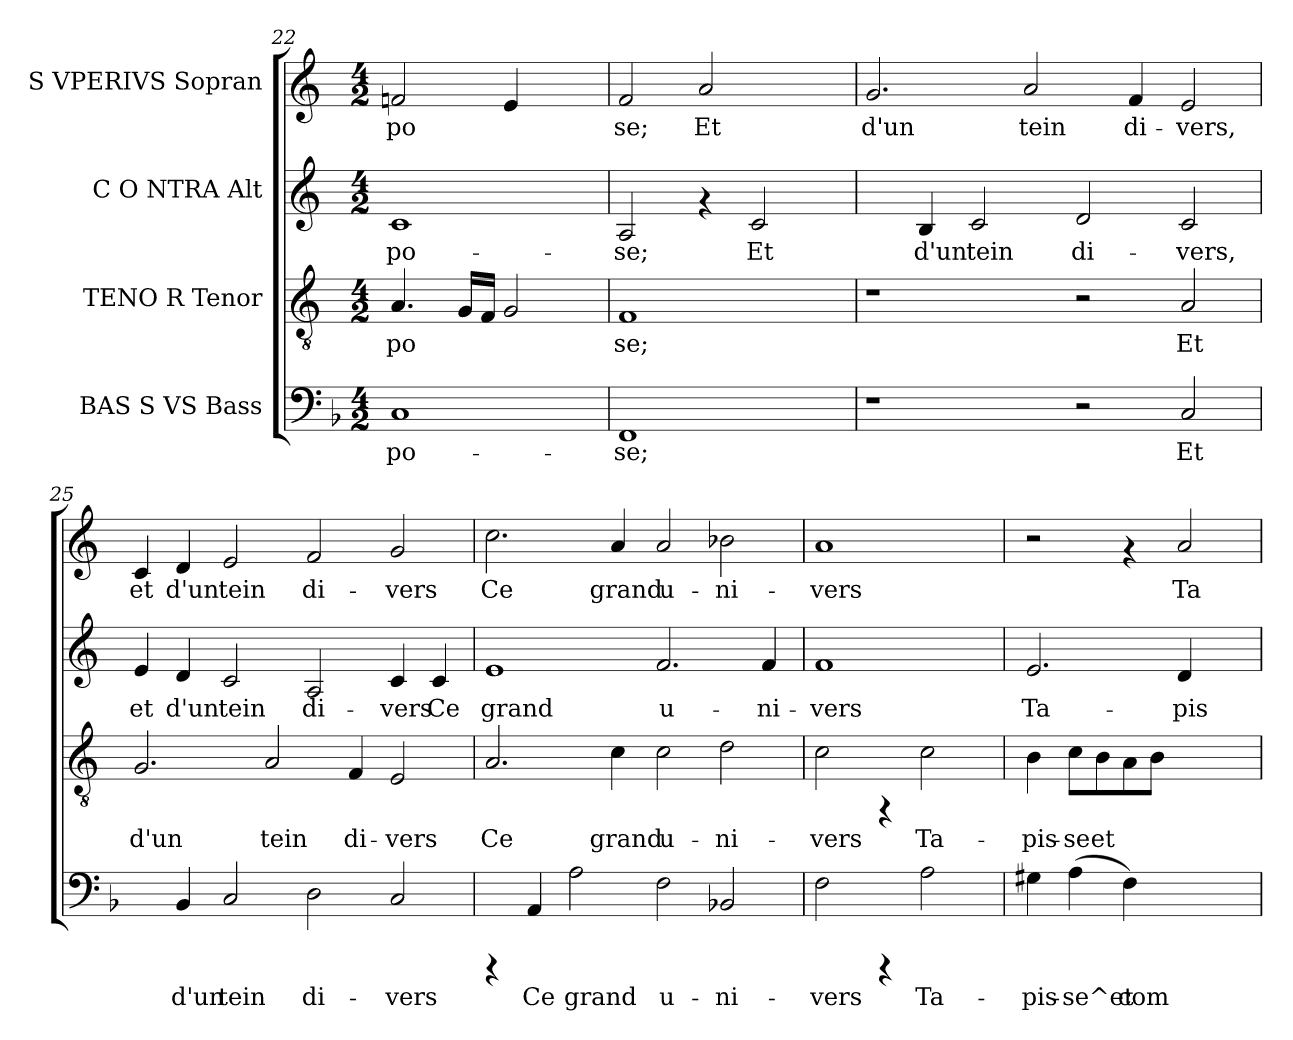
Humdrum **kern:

**kern	**text	**kern	**text	**kern	**text	**kern	**text
*part4	*part4	*part3	*part3	*part2	*part2	*part1	*part1
*staff4	*staff4	*staff3	*staff3	*staff2	*staff2	*staff1	*staff1
*I"BAS S VS  Bass	*	*I"TENO R  Tenor	*	*I"C O NTRA  Alt	*	*I"S VPERIVS  Sopran	*
*clefF4	*	*clefGv2	*	*clefG2	*	*clefG2	*
*	*	*ITrd-3c-5	*	*ITrd-3c-5	*	*ITrd-3c-5	*
*k[b-]	*	*k[b-]	*	*k[b-]	*	*k[b-]	*
*F:	*	*F:	*	*F:	*	*F:	*
*M4/2	*	*M4/2	*	*M4/2	*	*M4/2	*
=22	=22	=22	=22	=22	=22	=22	=22
!	!LO:LY:b:cj	!	!LO:LY:b:cj	!	!LO:LY:b:cj	!	!LO:LY:b:cj
1C	-po-	4.d/	-po-	1f	-po-	2b-X/	-po-
!	!	!	!LO:LY:b:cj	!	!	!	!
.	.	16c/L	--	.	.	.	.
!	!	!	!LO:LY:b:cj	!	!	!	!
.	.	16B-/J	--	.	.	.	.
!	!	!	!LO:LY:b:cj	!	!	!	!LO:LY:b:cj
.	.	2c/	--	.	.	4a/	--
.	.	.	.	.	.	4ryy	.
!!LO:LB:g=z
=23	=23	=23	=23	=23	=23	=23	=23
!	!LO:LY:b:cj	!	!LO:LY:b:cj	!	!LO:LY:b:cj	!	!LO:LY:b:cj
1FF	-se;	1B-	-se;	2d/	-se;	2b-/	-se;
!	!	!	!	!	!	!	!LO:LY:b:cj
.	.	.	.	4rf	.	2dd/	Et
!	!	!	!	!	!LO:LY:b:cj	!	!
.	.	.	.	2f/	Et	.	.
4ryy	.	4ryy	.	.	.	4ryy	.
=24	=24	=24	=24	=24	=24	=24	=24
!	!	!	!	!	!	!	!LO:LY:b:cj
1r	.	1r	.	4ryy	.	2.cc/	d'un
!	!	!	!	!	!LO:LY:b:cj	!	!
.	.	.	.	4e/	d'un	.	.
!	!	!	!	!	!LO:LY:b:cj	!	!
.	.	.	.	2f/	tein	.	.
!	!	!	!	!	!	!	!LO:LY:b:cj
.	.	.	.	.	.	2dd/	tein
!	!	!	!	!	!LO:LY:b:cj	!	!
2r	.	2r	.	2g/	di-	.	.
!	!	!	!	!	!	!	!LO:LY:b:cj
.	.	.	.	.	.	4b-/	di-
!	!LO:LY:b:cj	!	!LO:LY:b:cj	!	!LO:LY:b:cj	!	!LO:LY:b:cj
2C/	Et	2d/	Et	2f/	-vers,	2a/	-vers,
=25	=25	=25	=25	=25	=25	=25	=25
!	!	!	!LO:LY:b:cj	!	!LO:LY:b:cj	!	!LO:LY:b:cj
4ryy	.	2.c/	d'un	4a/	et	4f/	et
!	!LO:LY:b:cj	!	!	!	!LO:LY:b:cj	!	!LO:LY:b:cj
4BB-/	d'un	.	.	4g/	d'un	4g/	d'un
!	!LO:LY:b:cj	!	!	!	!LO:LY:b:cj	!	!LO:LY:b:cj
2C/	tein	.	.	2f/	tein	2a/	tein
!	!	!	!LO:LY:b:cj	!	!	!	!
.	.	2d/	tein	.	.	.	.
!	!LO:LY:b:cj	!	!	!	!LO:LY:b:cj	!	!LO:LY:b:cj
2D\	di-	.	.	2d/	di-	2b-/	di-
!	!	!	!LO:LY:b:cj	!	!	!	!
.	.	4B-/	di-	.	.	.	.
!	!LO:LY:b:cj	!	!LO:LY:b:cj	!	!LO:LY:b:cj	!	!LO:LY:b:cj
2C/	-vers	2A/	-vers	4f/	-vers	2cc/	-vers
!	!	!	!	!	!LO:LY:b:cj	!	!
.	.	.	.	4f/	Ce	.	.
=26	=26	=26	=26	=26	=26	=26	=26
!	!	!	!LO:LY:b:cj	!	!LO:LY:b:cj	!	!LO:LY:b:cj
4rCCC	.	2.d/	Ce	1a	grand	2.ff\	Ce
!	!LO:LY:b:cj	!	!	!	!	!	!
4AA/	Ce	.	.	.	.	.	.
!	!LO:LY:b:cj	!	!	!	!	!	!
2A\	grand	.	.	.	.	.	.
!	!	!	!LO:LY:b:cj	!	!	!	!LO:LY:b:cj
.	.	4f\	grand	.	.	4dd/	grand
!	!LO:LY:b:cj	!	!LO:LY:b:cj	!	!LO:LY:b:cj	!	!LO:LY:b:cj
2F\	u-	2f\	u-	2.b-/	u-	2dd/	u-
!	!LO:LY:b:cj	!	!LO:LY:b:cj	!	!	!	!LO:LY:b:cj
2BB-X/	-ni-	2g\	-ni-	.	.	2ee-X\	-ni-
!	!	!	!	!	!LO:LY:b:cj	!	!
.	.	.	.	4b-/	-ni-	.	.
=27	=27	=27	=27	=27	=27	=27	=27
!	!LO:LY:b:cj	!	!LO:LY:b:cj	!	!LO:LY:b:cj	!	!LO:LY:b:cj
2F\	-vers	2f\	-vers	1b-	-vers	1dd	-vers
4rCCC	.	4rFF	.	.	.	.	.
!	!LO:LY:b:cj	!	!LO:LY:b:cj	!	!	!	!
2A\	Ta-	2f\	Ta-	.	.	.	.
.	.	.	.	4ryy	.	4ryy	.
!!LO:LB:g=z
=28	=28	=28	=28	=28	=28	=28	=28
!	!LO:LY:b:cj	!	!LO:LY:b:cj	!	!LO:LY:b:cj	!	!
4G#X\	-pis-	4e\	-pis-	2.a/	Ta-	2r	.
!	!LO:LY:b:cj	!	!LO:LY:b:cj	!	!	!	!
(>4A\	-se^et	8f\L	-se	.	.	.	.
!	!	!	!LO:LY:b:cj	!	!	!	!
.	.	8e\	et	.	.	.	.
!	!LO:LY:b:cj	!	!LO:LY:b:cj	!	!	!	!
4F\)	com-	8d\	.	.	.	4rf	.
!	!	!	!LO:LY:b:cj	!	!	!	!
.	.	8e\J	.	.	.	.	.
!	!	!	!	!	!LO:LY:b:cj	!	!LO:LY:b:cj
2ryy	.	2ryy	.	4g/	-pis-	2dd/	Ta-
.	.	.	.	4ryy	.	.	.
=	=	=	=	=	=	=	=
*-	*-	*-	*-	*-	*-	*-	*-
